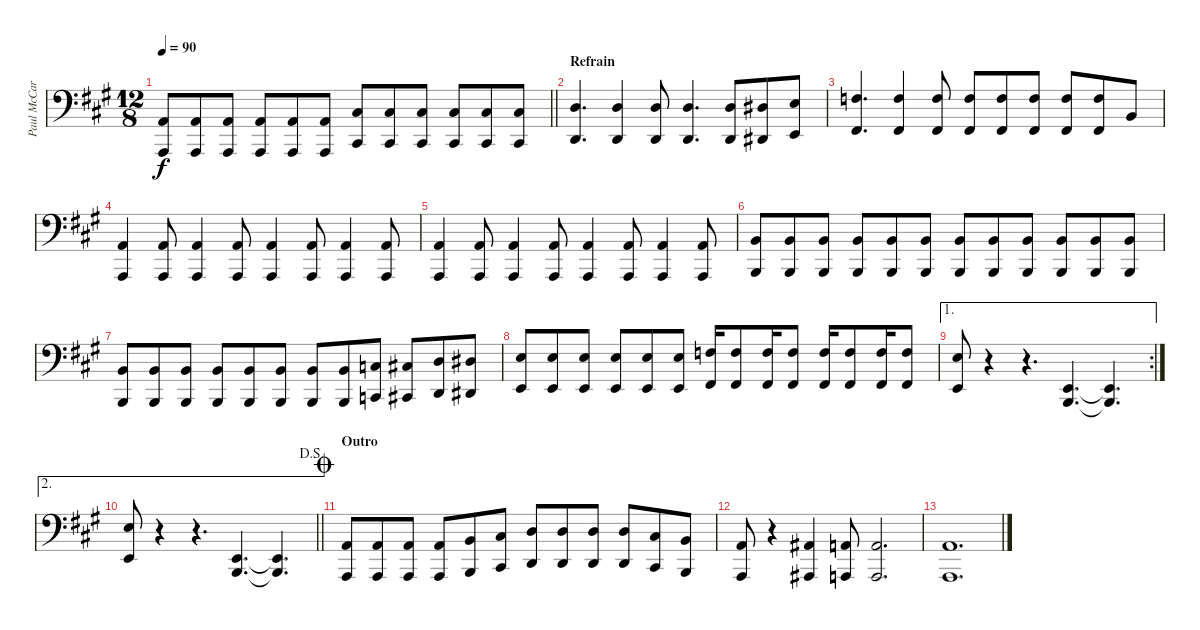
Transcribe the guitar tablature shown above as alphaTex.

\track ("Paul McCartney's piano" "Paul McCar") {instrument brightacousticpiano}
\staff {score}
\tuning (G2 D2 A1 E1 B0) {hide}
\ts (12 8)
\tempo 90
\clef f4
\barLineRight lightlight
\ks a
(2.1 0.3).8{dy f} (2.1 0.3).8 (2.1 0.3).8 (2.1 0.3).8 (2.1 0.3).8 (2.1 0.3).8 (6.1 4.3).8 (6.1 4.3).8 (6.1 4.3).8 (6.1 4.3).8 (6.1 4.3).8 (6.1 4.3).8 |
\section ("" "Refrain")
(7.1 0.2).4{d} (7.1 0.2).4 (7.1 0.2).8 (7.1 0.2).4{d} (7.1 0.2).8 (8.1 1.2).8 (9.1 2.2).8 |
(10.1 4.2).4{d} (10.1 4.2).4 (10.1 4.2).8 (10.1 4.2).8 (10.1 4.2).8 (10.1 4.2).8 (10.1 4.2).8 (10.1 4.2).8 4.1.8 |
(2.1 0.3).4 (2.1 0.3).8 (2.1 0.3).4 (2.1 0.3).8 (2.1 0.3).4 (2.1 0.3).8 (2.1 0.3).4 (2.1 0.3).8 |
(2.1 0.3).4 (2.1 0.3).8 (2.1 0.3).4 (2.1 0.3).8 (2.1 0.3).4 (2.1 0.3).8 (2.1 0.3).4 (2.1 0.3).8 |
(4.1 2.3).8 (4.1 2.3).8 (4.1 2.3).8 (4.1 2.3).8 (4.1 2.3).8 (4.1 2.3).8 (4.1 2.3).8 (4.1 2.3).8 (4.1 2.3).8 (4.1 2.3).8 (4.1 2.3).8 (4.1 2.3).8 |
(4.1 2.3).8 (4.1 2.3).8 (4.1 2.3).8 (4.1 2.3).8 (4.1 2.3).8 (4.1 2.3).8 (4.1 2.3).8 (4.1 2.3).8 (5.1 3.3).8 (6.1 4.3).8 (7.1 5.3).8 (8.1 1.2).8 |
(9.1 2.2).8 (9.1 2.2).8 (9.1 2.2).8 (9.1 2.2).8 (9.1 2.2).8 (9.1 2.2).8 (10.1 4.2).16 (10.1 4.2).8 (10.1 4.2).16 (10.1 4.2).8 (10.1 4.2).16 (10.1 4.2).8 (10.1 4.2).16 (10.1 4.2).8 |
\ae 1
\rc 2
(9.1 7.3).8 r.4 r.4{d} (2.2 2.3).4{d} (2.2{t} 2.3{t}).4{d} |
\ae 2
\jump dalsegno
\barLineRight lightlight
(9.1 7.3).8 r.4 r.4{d} (2.2 2.3).4{d} (2.2{t} 2.3{t}).4{d} |
\section ("" "Outro")
\jump coda
(2.1 0.3).8 (2.1 0.3).8 (2.1 0.3).8 (2.1 0.3).8 (4.1 2.3).8 (6.1 4.3).8 (7.1 0.2).8 (7.1 0.2).8 (7.1 0.2).8 (7.1 0.2).8 (6.1 4.3).8 (4.1 2.3).8 |
(2.1 0.3).8 r.4 (3.1 1.3).4 (2.1 0.3).8 (2.1 0.3).2{d} |
(2.1 0.3).1{d}
